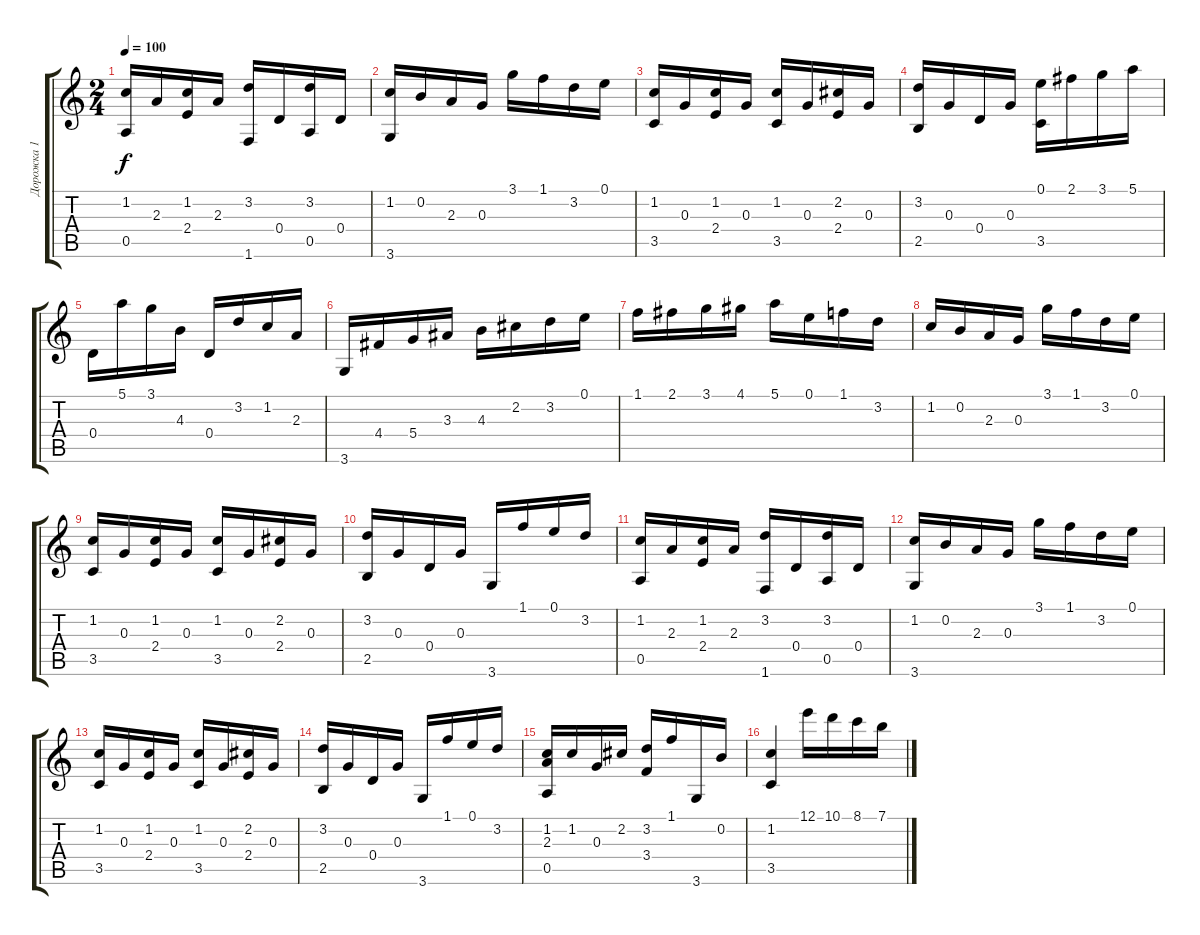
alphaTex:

\track ("Дорожка 1" "Дорожка 1") {instrument acousticguitarnylon}
\staff {score tabs}
\tuning (E4 B3 G3 D3 A2 E2) {hide}
\ts (2 4)
\tempo 100
\clef g2
\ks c
(1.2 0.5).16{dy f} 2.3.16 (1.2 2.4).16 2.3.16 (3.2 1.6).16 0.4.16 (3.2 0.5).16 0.4.16 |
(1.2 3.6).16 0.2.16 2.3.16 0.3.16 3.1.16 1.1.16 3.2.16 0.1.16 |
(1.2 3.5).16 0.3.16 (1.2 2.4).16 0.3.16 (1.2 3.5).16 0.3.16 (2.2 2.4).16 0.3.16 |
(3.2 2.5).16 0.3.16 0.4.16 0.3.16 (0.1 3.5).16 2.1.16 3.1.16 5.1.16 |
0.4.16 5.1.16 3.1.16 4.3.16 0.4.16 3.2.16 1.2.16 2.3.16 |
3.6.16 4.4.16 5.4.16 3.3.16 4.3.16 2.2.16 3.2.16 0.1.16 |
1.1.16 2.1.16 3.1.16 4.1.16 5.1.16 0.1.16 1.1.16 3.2.16 |
1.2.16 0.2.16 2.3.16 0.3.16 3.1.16 1.1.16 3.2.16 0.1.16 |
(1.2 3.5).16 0.3.16 (1.2 2.4).16 0.3.16 (1.2 3.5).16 0.3.16 (2.2 2.4).16 0.3.16 |
(3.2 2.5).16 0.3.16 0.4.16 0.3.16 3.6.16 1.1.16 0.1.16 3.2.16 |
(1.2 0.5).16 2.3.16 (1.2 2.4).16 2.3.16 (3.2 1.6).16 0.4.16 (3.2 0.5).16 0.4.16 |
(1.2 3.6).16 0.2.16 2.3.16 0.3.16 3.1.16 1.1.16 3.2.16 0.1.16 |
(1.2 3.5).16 0.3.16 (1.2 2.4).16 0.3.16 (1.2 3.5).16 0.3.16 (2.2 2.4).16 0.3.16 |
(3.2 2.5).16 0.3.16 0.4.16 0.3.16 3.6.16 1.1.16 0.1.16 3.2.16 |
(1.2 2.3 0.5).16 1.2.16 0.3.16 2.2.16 (3.2 3.4).16 1.1.16 3.6.16 0.2.16 |
(1.2 3.5).4 12.1.16 10.1.16 8.1.16 7.1.16
